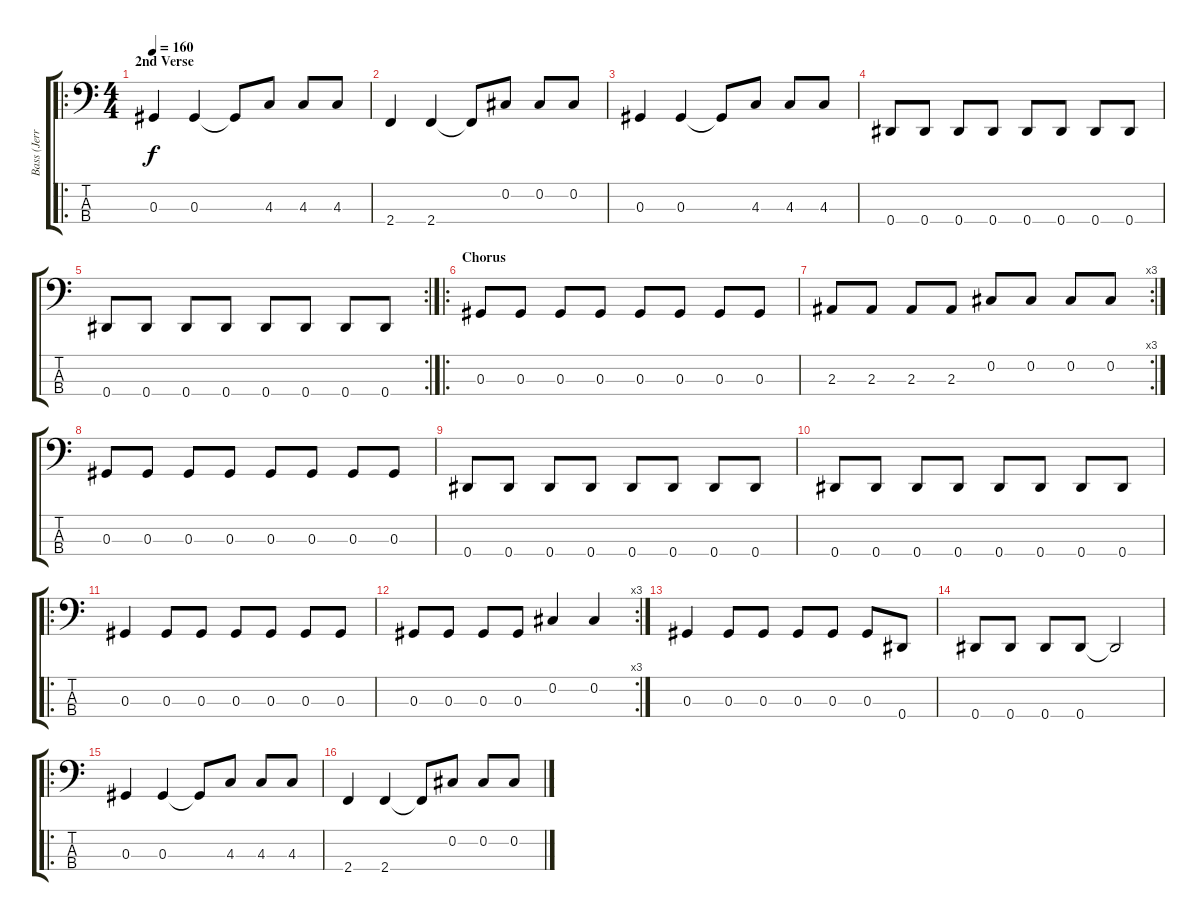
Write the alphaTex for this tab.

\track ("Bass (Jerry Only)" "Bass (Jerr") {instrument electricbassfinger}
\staff {score tabs}
\tuning (Gb2 Db2 Ab1 Eb1) {hide}
\ro
\ts (4 4)
\section ("" "2nd Verse")
\tempo 160
\clef f4
\ks c
0.3.4{dy f} 0.3.4 0.3{t}.8 4.3.8 4.3.8 4.3.8 |
2.4.4 2.4.4 2.4{t}.8 0.2.8 0.2.8 0.2.8 |
0.3.4 0.3.4 0.3{t}.8 4.3.8 4.3.8 4.3.8 |
0.4.8 0.4.8 0.4.8 0.4.8 0.4.8 0.4.8 0.4.8 0.4.8 |
\rc 2
0.4.8 0.4.8 0.4.8 0.4.8 0.4.8 0.4.8 0.4.8 0.4.8 |
\ro
\section ("" "Chorus")
0.3.8 0.3.8 0.3.8 0.3.8 0.3.8 0.3.8 0.3.8 0.3.8 |
\rc 3
2.3.8 2.3.8 2.3.8 2.3.8 0.2.8 0.2.8 0.2.8 0.2.8 |
0.3.8 0.3.8 0.3.8 0.3.8 0.3.8 0.3.8 0.3.8 0.3.8 |
0.4.8 0.4.8 0.4.8 0.4.8 0.4.8 0.4.8 0.4.8 0.4.8 |
0.4.8 0.4.8 0.4.8 0.4.8 0.4.8 0.4.8 0.4.8 0.4.8 |
\ro
0.3.4 0.3.8 0.3.8 0.3.8 0.3.8 0.3.8 0.3.8 |
\rc 3
0.3.8 0.3.8 0.3.8 0.3.8 0.2.4 0.2.4 |
0.3.4 0.3.8 0.3.8 0.3.8 0.3.8 0.3.8 0.4.8 |
0.4.8 0.4.8 0.4.8 0.4.8 0.4{t}.2 |
\ro
0.3.4 0.3.4 0.3{t}.8 4.3.8 4.3.8 4.3.8 |
2.4.4 2.4.4 2.4{t}.8 0.2.8 0.2.8 0.2.8
